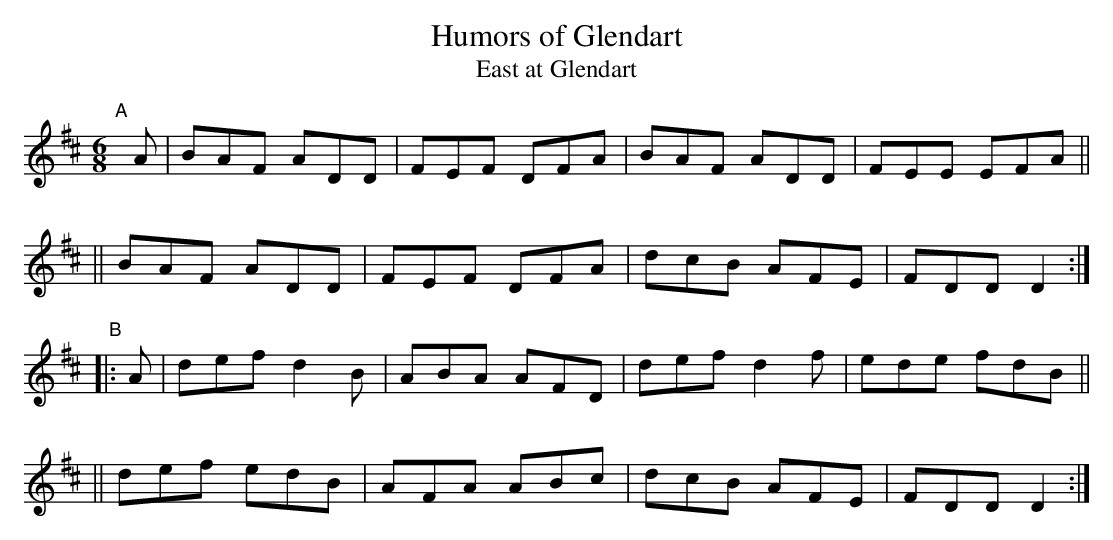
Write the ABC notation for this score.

X:1
T: Humors of Glendart
T: East at Glendart
M: 6/8
L: 1/8
K: D
"^A"[|]A \
|  BAF ADD | FEF DFA | BAF ADD | FEE EFA ||
|| BAF ADD | FEF DFA | dcB AFE | FDD D2 :|
"^B"|: A \
|  def d2B | ABA AFD | def d2f | ede fdB ||
|| def edB | AFA ABc | dcB AFE | FDD D2 :|
